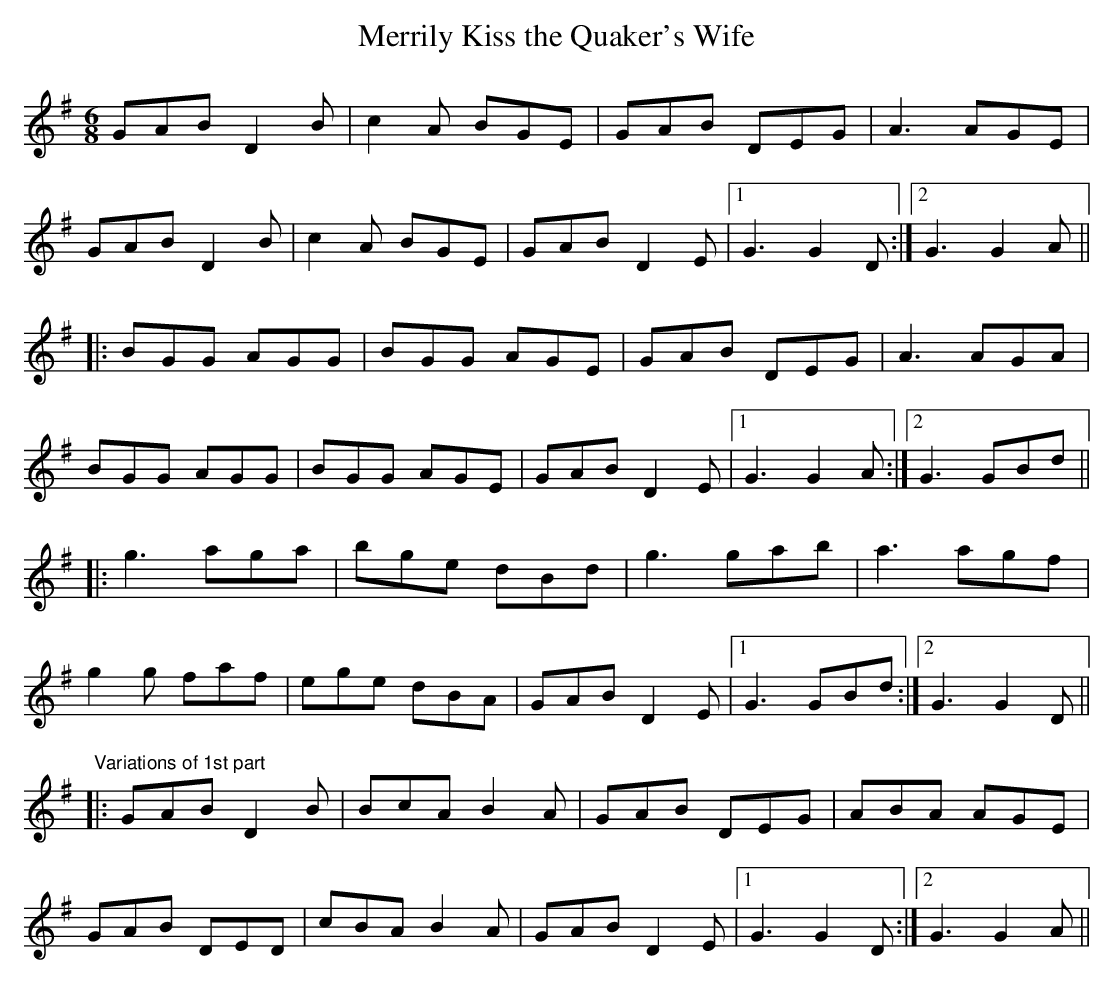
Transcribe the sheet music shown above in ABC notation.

X:1
T:Merrily Kiss the Quaker's Wife
M:6/8
K:G
GAB D2B|c2A BGE|GAB DEG|A3 AGE|
GAB D2B|c2A BGE|GAB D2E|1 G3 G2D:|2 G3 G2A||
|:BGG AGG|BGG AGE|GAB DEG|A3 AGA|
BGG AGG|BGG AGE|GAB D2E|1 G3 G2A:|2 G3 GBd||
|:g3 aga|bge dBd|g3 gab|a3 agf|
g2g faf|ege dBA|GAB D2E|1 G3 GBd:|2 G3 G2D||
"Variations of 1st part"
|:GAB D2B|BcA B2A|GAB DEG|ABA AGE|
GAB DED|cBA B2A|GAB D2E|1 G3 G2D:|2 G3 G2A||
